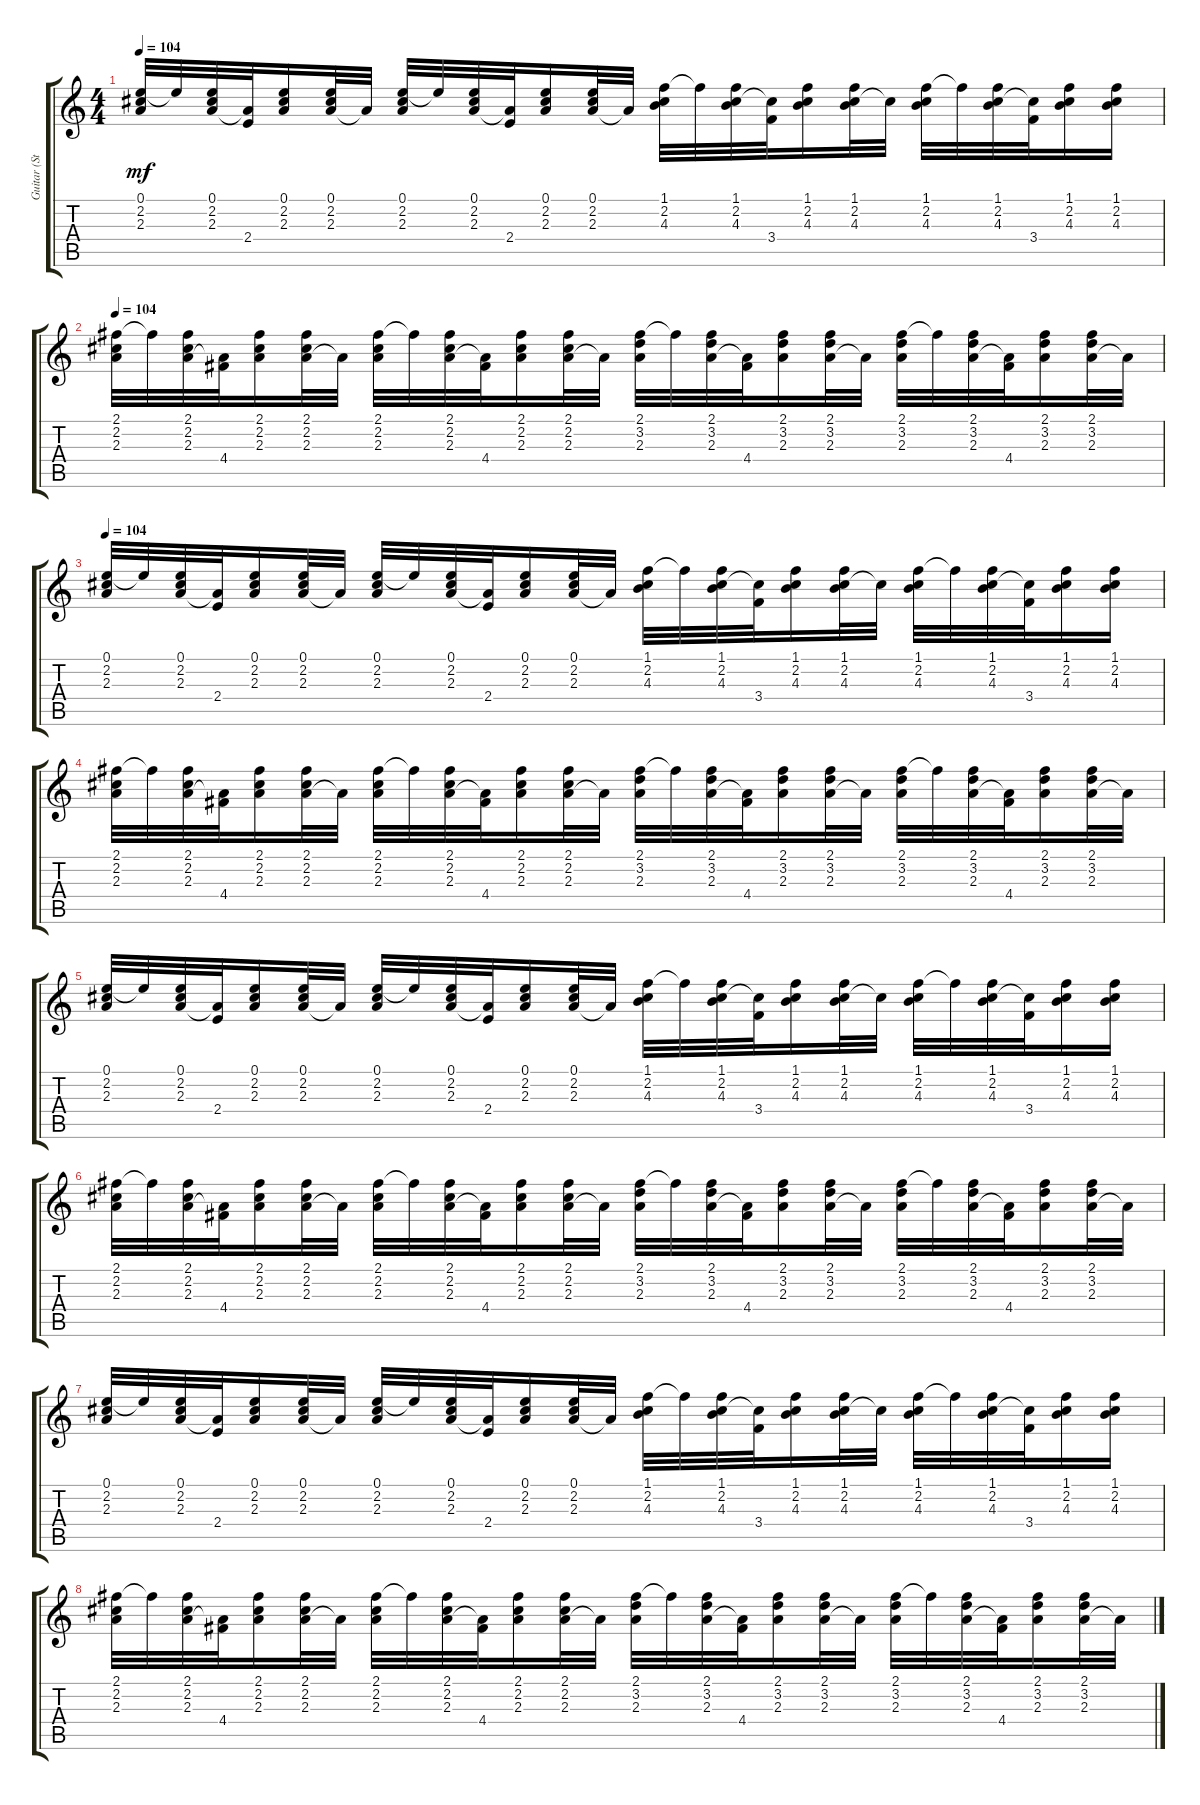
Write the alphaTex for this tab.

\track ("Guitar (Staff 1)" "Guitar (St") {instrument acousticguitarsteel}
\staff {score tabs}
\tuning (E4 B3 G3 D3 A2 E2) {hide}
\ts (4 4)
\tempo 104
\clef g2
\ks c
(0.1 2.2 2.3).32{dy mf} 0.1{t}.32 (0.1 2.2 2.3).32 (2.3{t} 2.4).32 (0.1 2.2 2.3).16 (0.1 2.2 2.3).32 2.3{t}.32 (0.1 2.2 2.3).32 0.1{t}.32 (0.1 2.2 2.3).32 (2.3{t} 2.4).32 (0.1 2.2 2.3).16 (0.1 2.2 2.3).32 2.3{t}.32 (1.1 2.2 4.3).32 1.1{t}.32 (1.1 2.2 4.3).32 (2.2{t} 3.4).32 (1.1 2.2 4.3).16 (1.1 2.2 4.3).32 2.2{t}.32 (1.1 2.2 4.3).32 1.1{t}.32 (1.1 2.2 4.3).32 (2.2{t} 3.4).32 (1.1 2.2 4.3).16 (1.1 2.2 4.3).16 |
\tempo 104
(2.1 2.2 2.3).32 2.1{t}.32 (2.1 2.2 2.3).32 (2.3{t} 4.4).32 (2.1 2.2 2.3).16 (2.1 2.2 2.3).32 2.3{t}.32 (2.1 2.2 2.3).32 2.1{t}.32 (2.1 2.2 2.3).32 (2.3{t} 4.4).32 (2.1 2.2 2.3).16 (2.1 2.2 2.3).32 2.3{t}.32 (2.1 3.2 2.3).32 2.1{t}.32 (2.1 3.2 2.3).32 (2.3{t} 4.4).32 (2.1 3.2 2.3).16 (2.1 3.2 2.3).32 2.3{t}.32 (2.1 3.2 2.3).32 2.1{t}.32 (2.1 3.2 2.3).32 (2.3{t} 4.4).32 (2.1 3.2 2.3).16 (2.1 3.2 2.3).32 2.3{t}.32 |
\tempo 104
(0.1 2.2 2.3).32 0.1{t}.32 (0.1 2.2 2.3).32 (2.3{t} 2.4).32 (0.1 2.2 2.3).16 (0.1 2.2 2.3).32 2.3{t}.32 (0.1 2.2 2.3).32 0.1{t}.32 (0.1 2.2 2.3).32 (2.3{t} 2.4).32 (0.1 2.2 2.3).16 (0.1 2.2 2.3).32 2.3{t}.32 (1.1 2.2 4.3).32 1.1{t}.32 (1.1 2.2 4.3).32 (2.2{t} 3.4).32 (1.1 2.2 4.3).16 (1.1 2.2 4.3).32 2.2{t}.32 (1.1 2.2 4.3).32 1.1{t}.32 (1.1 2.2 4.3).32 (2.2{t} 3.4).32 (1.1 2.2 4.3).16 (1.1 2.2 4.3).16 |
(2.1 2.2 2.3).32 2.1{t}.32 (2.1 2.2 2.3).32 (2.3{t} 4.4).32 (2.1 2.2 2.3).16 (2.1 2.2 2.3).32 2.3{t}.32 (2.1 2.2 2.3).32 2.1{t}.32 (2.1 2.2 2.3).32 (2.3{t} 4.4).32 (2.1 2.2 2.3).16 (2.1 2.2 2.3).32 2.3{t}.32 (2.1 3.2 2.3).32 2.1{t}.32 (2.1 3.2 2.3).32 (2.3{t} 4.4).32 (2.1 3.2 2.3).16 (2.1 3.2 2.3).32 2.3{t}.32 (2.1 3.2 2.3).32 2.1{t}.32 (2.1 3.2 2.3).32 (2.3{t} 4.4).32 (2.1 3.2 2.3).16 (2.1 3.2 2.3).32 2.3{t}.32 |
(0.1 2.2 2.3).32 0.1{t}.32 (0.1 2.2 2.3).32 (2.3{t} 2.4).32 (0.1 2.2 2.3).16 (0.1 2.2 2.3).32 2.3{t}.32 (0.1 2.2 2.3).32 0.1{t}.32 (0.1 2.2 2.3).32 (2.3{t} 2.4).32 (0.1 2.2 2.3).16 (0.1 2.2 2.3).32 2.3{t}.32 (1.1 2.2 4.3).32 1.1{t}.32 (1.1 2.2 4.3).32 (2.2{t} 3.4).32 (1.1 2.2 4.3).16 (1.1 2.2 4.3).32 2.2{t}.32 (1.1 2.2 4.3).32 1.1{t}.32 (1.1 2.2 4.3).32 (2.2{t} 3.4).32 (1.1 2.2 4.3).16 (1.1 2.2 4.3).16 |
(2.1 2.2 2.3).32 2.1{t}.32 (2.1 2.2 2.3).32 (2.3{t} 4.4).32 (2.1 2.2 2.3).16 (2.1 2.2 2.3).32 2.3{t}.32 (2.1 2.2 2.3).32 2.1{t}.32 (2.1 2.2 2.3).32 (2.3{t} 4.4).32 (2.1 2.2 2.3).16 (2.1 2.2 2.3).32 2.3{t}.32 (2.1 3.2 2.3).32 2.1{t}.32 (2.1 3.2 2.3).32 (2.3{t} 4.4).32 (2.1 3.2 2.3).16 (2.1 3.2 2.3).32 2.3{t}.32 (2.1 3.2 2.3).32 2.1{t}.32 (2.1 3.2 2.3).32 (2.3{t} 4.4).32 (2.1 3.2 2.3).16 (2.1 3.2 2.3).32 2.3{t}.32 |
(0.1 2.2 2.3).32 0.1{t}.32 (0.1 2.2 2.3).32 (2.3{t} 2.4).32 (0.1 2.2 2.3).16 (0.1 2.2 2.3).32 2.3{t}.32 (0.1 2.2 2.3).32 0.1{t}.32 (0.1 2.2 2.3).32 (2.3{t} 2.4).32 (0.1 2.2 2.3).16 (0.1 2.2 2.3).32 2.3{t}.32 (1.1 2.2 4.3).32 1.1{t}.32 (1.1 2.2 4.3).32 (2.2{t} 3.4).32 (1.1 2.2 4.3).16 (1.1 2.2 4.3).32 2.2{t}.32 (1.1 2.2 4.3).32 1.1{t}.32 (1.1 2.2 4.3).32 (2.2{t} 3.4).32 (1.1 2.2 4.3).16 (1.1 2.2 4.3).16 |
(2.1 2.2 2.3).32 2.1{t}.32 (2.1 2.2 2.3).32 (2.3{t} 4.4).32 (2.1 2.2 2.3).16 (2.1 2.2 2.3).32 2.3{t}.32 (2.1 2.2 2.3).32 2.1{t}.32 (2.1 2.2 2.3).32 (2.3{t} 4.4).32 (2.1 2.2 2.3).16 (2.1 2.2 2.3).32 2.3{t}.32 (2.1 3.2 2.3).32 2.1{t}.32 (2.1 3.2 2.3).32 (2.3{t} 4.4).32 (2.1 3.2 2.3).16 (2.1 3.2 2.3).32 2.3{t}.32 (2.1 3.2 2.3).32 2.1{t}.32 (2.1 3.2 2.3).32 (2.3{t} 4.4).32 (2.1 3.2 2.3).16 (2.1 3.2 2.3).32 2.3{t}.32
